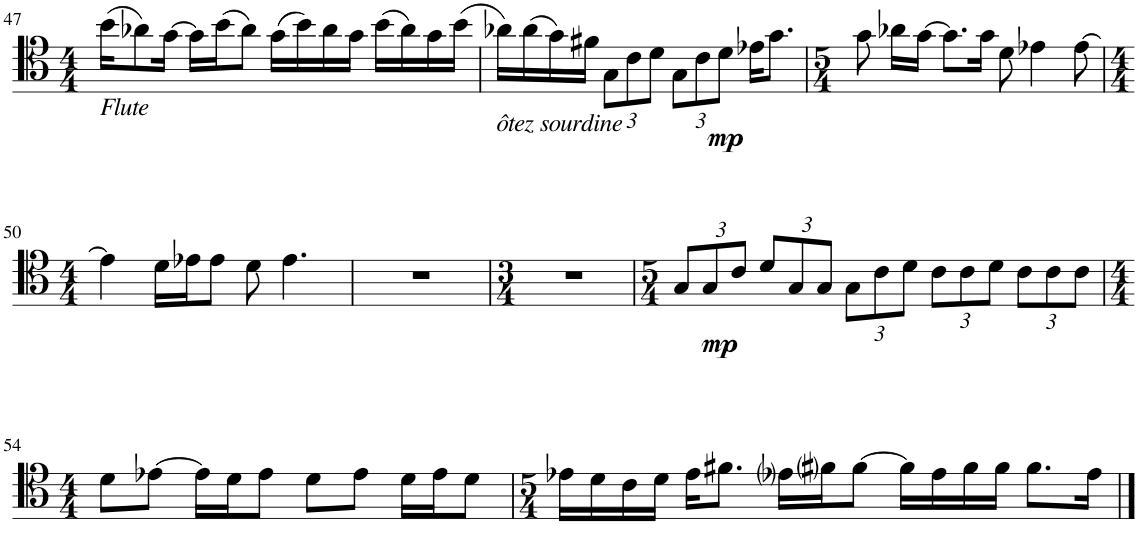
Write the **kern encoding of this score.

**kern	**dynam
*part1	*part1
*staff1	*staff1
*I"Trombone	*
*I'Trb	*
!!LO:PB:g=z
*clefC4	*
*k[]	*
*M4/4	*
=47	=47
!LO:TX:b:i:t=Flute	!
(16b\KL	.
8a-X\)	.
[16g\Jk	.
16g\LL]	.
(16b\J	.
8a-\J)	.
(16g\LL	.
16b\)	.
16a-\	.
16g\JJ	.
(16b\LL	.
16a-\)	.
16g\	.
(16b\JJ	.
=48	=48
!LO:TX:b:i:t=ôtez sourdine	!
16a-X\LL)	.
(16a-\	.
16g\)	.
16f#X\JJ	.
*Xbrackettup	*
!	!LO:DY:b
12G\L	mp
12c\	.
12d\J	.
12G\L	.
12c\	.
12d\J	.
16e-X\KL	.
8.g\J	.
=49	=49
*M5/4	*
4ryy	.
8g\	.
16a-X\LL	.
[16g\JJ	.
8.g\L]	.
16g\Jk	.
8d\	.
4e-X\	.
[8e-\	.
!!LO:LB:g=z
=50	=50
*M4/4	*
4e-\]	.
16d\LL	.
16e-X\J	.
8e-\J	.
8d\	.
4.e-\	.
=51	=51
1r	.
=52	=52
*M3/4	*
2.r	.
=53	=53
*M5/4	*
!	!LO:DY:b
12G/L	mp
12G/	.
12c/J	.
12d/L	.
12G/	.
12G/J	.
12G\L	.
12c\	.
12d\J	.
12c\L	.
12c\	.
12d\J	.
12c\L	.
12c\	.
12c\J	.
!!LO:LB:g=z
=54	=54
*M4/4	*
8d\L	.
[8e-X\J	.
16e-\LL]	.
16d\J	.
8e-\J	.
8d\L	.
8e-\J	.
16d\LL	.
16e-\J	.
8d\J	.
=55	=55
*M5/4	*
16e-X\LL	.
16d\	.
16c\	.
16d\JJ	.
16e-\KL	.
8.f#X\J	.
16e-i\LL	.
16f#i\J	.
[8f#\J	.
16f#\LL]	.
16e-\	.
16f#\	.
16f#\JJ	.
8.f#\L	.
16e-\Jk	.
==	==
*-	*-
